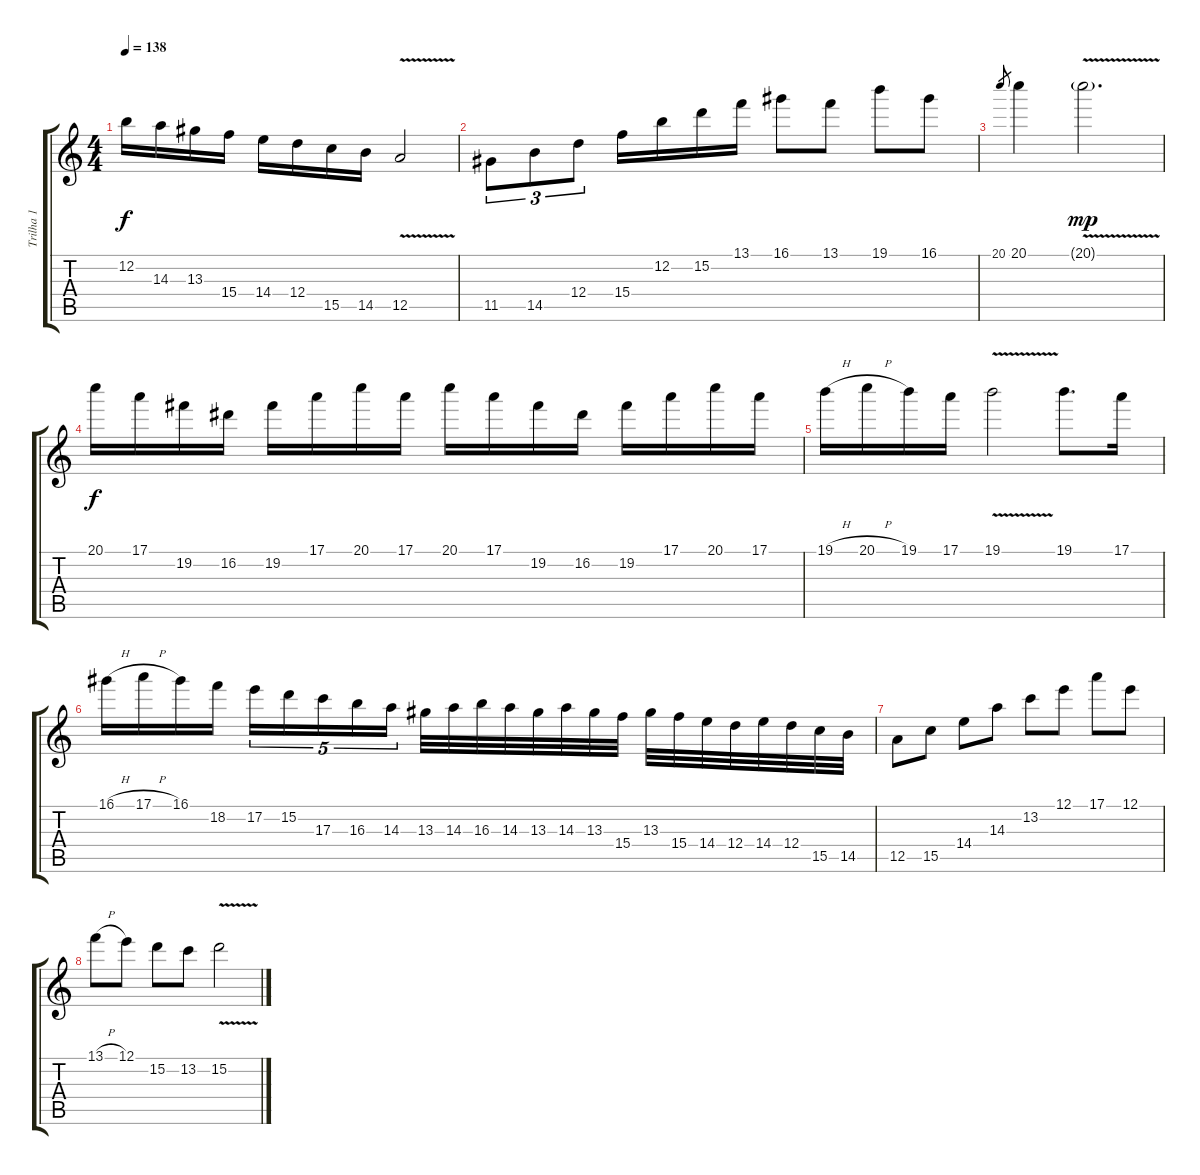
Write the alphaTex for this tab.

\track ("Trilha 1" "Trilha 1") {instrument overdrivenguitar}
\staff {score tabs}
\tuning (E4 B3 G3 D3 A2 E2) {hide}
\ts (4 4)
\tempo 138
\clef g2
\ks c
12.2.16{dy f} 14.3.16 13.3.16 15.4.16 14.4.16 12.4.16 15.5.16 14.5.16 12.5{v}.2 |
11.5.8{tu (3 2)} 14.5.8{tu (3 2)} 12.4.8{tu (3 2)} 15.4.16 12.2.16 15.2.16 13.1.16 16.1.8 13.1.8 19.1.8 16.1.8 |
20.1.8{gr} 20.1.4 20.1{v g}.2{d dy mp} |
20.1.16{dy f} 17.1.16 19.2.16 16.2.16 19.2.16 17.1.16 20.1.16 17.1.16 20.1.16 17.1.16 19.2.16 16.2.16 19.2.16 17.1.16 20.1.16 17.1.16 |
19.1{h}.16 20.1{h}.16 19.1.16 17.1.16 19.1{v}.2 19.1.8{d} 17.1.16 |
16.1{h}.16 17.1{h}.16 16.1.16 18.2.16 17.2.16{tu (5 4)} 15.2.16{tu (5 4)} 17.3.16{tu (5 4)} 16.3.16{tu (5 4)} 14.3.16{tu (5 4)} 13.3.32 14.3.32 16.3.32 14.3.32 13.3.32 14.3.32 13.3.32 15.4.32 13.3.32 15.4.32 14.4.32 12.4.32 14.4.32 12.4.32 15.5.32 14.5.32 |
12.5.8 15.5.8 14.4.8 14.3.8 13.2.8 12.1.8 17.1.8 12.1.8 |
13.1{h}.8 12.1.8 15.2.8 13.2.8 15.2{v}.2
